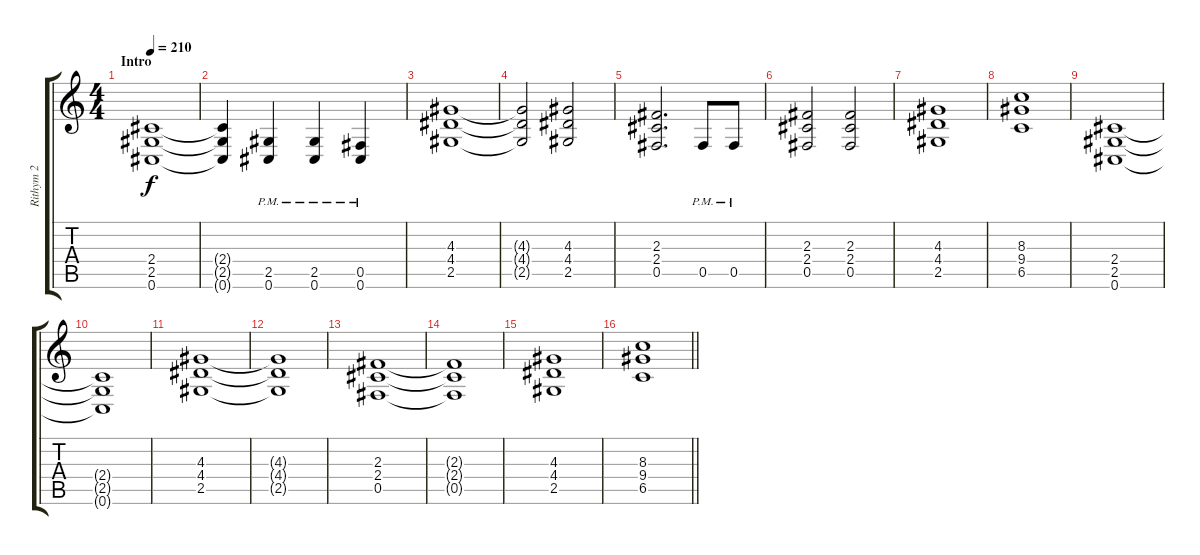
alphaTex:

\track ("Rithym 2" "Rithym 2") {instrument distortionguitar}
\staff {score tabs}
\tuning (Db4 Ab3 E3 B2 Gb2 Db2) {hide}
\ts (4 4)
\section ("" "Intro")
\tempo 210
\clef g2
\ks c
(2.4 2.5 0.6).1{dy f instrument distortionguitar} |
(2.4{t} 2.5{t} 0.6{t}).4 (2.5{pm} 0.6{pm}).4 (2.5{pm} 0.6{pm}).4 (0.5{pm} 0.6{pm}).4 |
(4.3 4.4 2.5).1 |
(4.3{t} 4.4{t} 2.5{t}).2 (4.3 4.4 2.5).2 |
(2.3 2.4 0.5).2{d} 0.5{pm}.8 0.5{pm}.8 |
(2.3 2.4 0.5).2 (2.3 2.4 0.5).2 |
(4.3 4.4 2.5).1 |
(8.3 9.4 6.5).1 |
(2.4 2.5 0.6).1 |
(2.4{t} 2.5{t} 0.6{t}).1 |
(4.3 4.4 2.5).1 |
(4.3{t} 4.4{t} 2.5{t}).1 |
(2.3 2.4 0.5).1 |
(2.3{t} 2.4{t} 0.5{t}).1 |
(4.3 4.4 2.5).1 |
\barLineRight lightlight
(8.3 9.4 6.5).1
